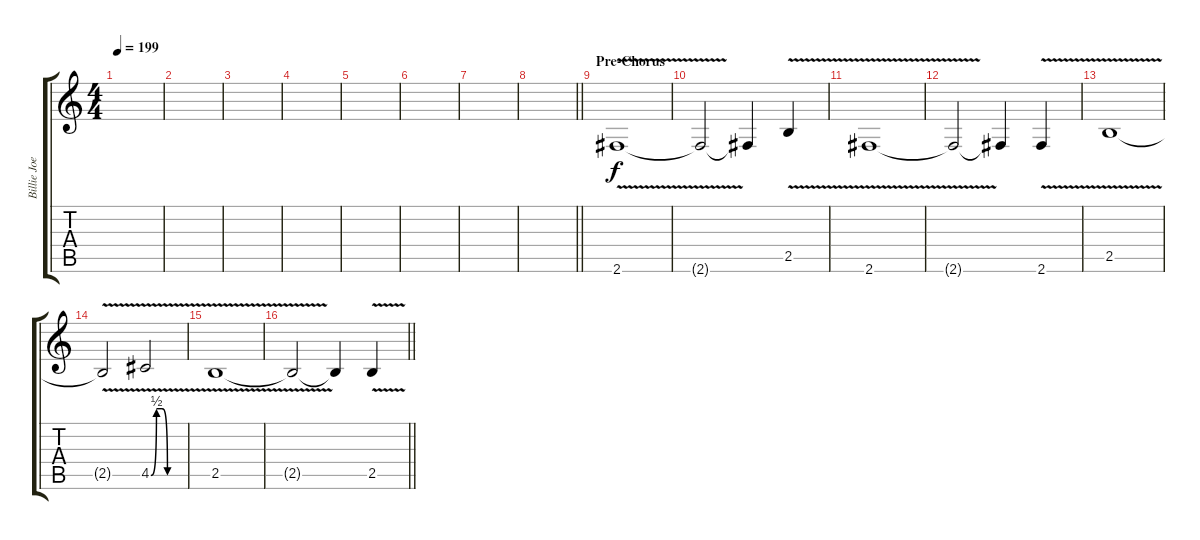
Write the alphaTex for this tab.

\track ("Billie Joe Armstrong - Guitar" "Billie Joe") {instrument distortionguitar}
\staff {score tabs}
\tuning (E4 B3 G3 D3 A2 E2) {hide}
\ts (4 4)
\tempo 199
\clef g2
\ks c
|
|
|
|
|
|
|
\barLineRight lightlight
|
\section ("" "Pre-Chorus")
2.6{v}.1 |
2.6{t}.2 2.6{t}.4 2.5{v}.4 |
2.6{v}.1 |
2.6{t}.2 2.6{t}.4 2.6{v}.4 |
2.5{v}.1 |
2.5{t}.2 4.5{be (custom 0 0 10 2 20 2 30 0 60 0) v}.2 |
2.5{v}.1 |
\barLineRight lightlight
2.5{t}.2 2.5{t}.4 2.5{v}.4
